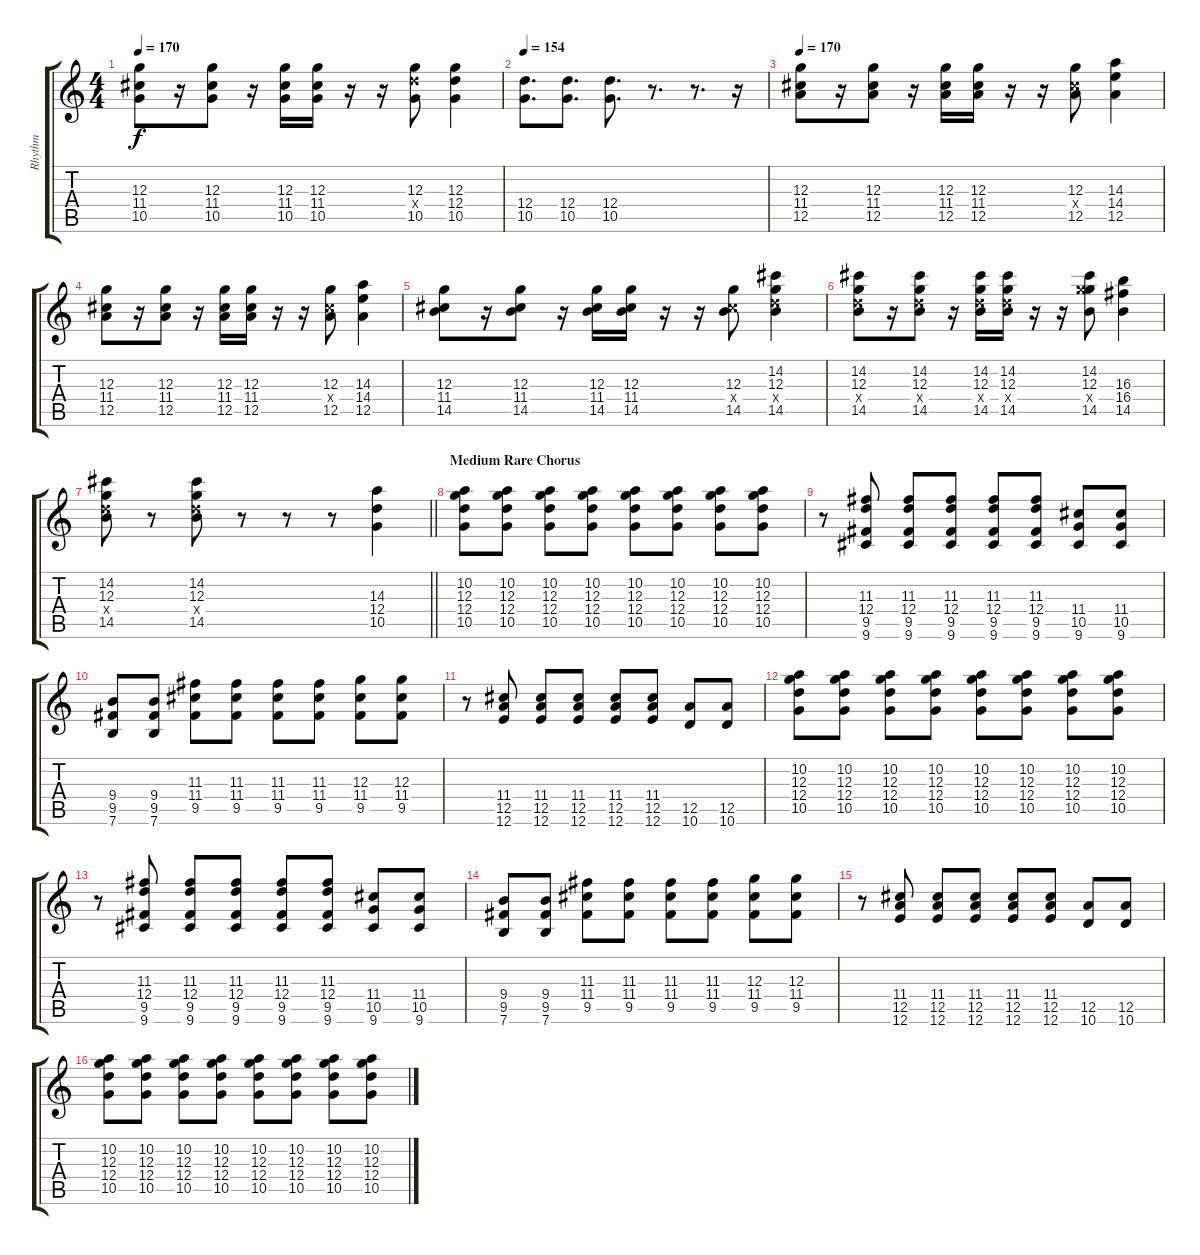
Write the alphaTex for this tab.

\track ("Rhythm" "Rhythm") {instrument overdrivenguitar}
\staff {score tabs}
\tuning (E4 B3 G3 D3 A2 E2) {hide}
\ts (4 4)
\tempo 170
\clef g2
\ks c
(12.3 11.4 10.5).8{dy f} r.16 (12.3 11.4 10.5).8 r.16 (12.3 11.4 10.5).16 (12.3 11.4 10.5).16 r.16 r.16 (12.3 12.4{x} 10.5).8 (12.3 12.4 10.5).4 |
\tempo 154
(12.4 10.5).8{d} (12.4 10.5).8{d} (12.4 10.5).8{d} r.8{d} r.8{d} r.16 |
\tempo 170
(12.3 11.4 12.5).8 r.16 (12.3 11.4 12.5).8 r.16 (12.3 11.4 12.5).16 (12.3 11.4 12.5).16 r.16 r.16 (12.3 11.4{x} 12.5).8 (14.3 14.4 12.5).4 |
(12.3 11.4 12.5).8 r.16 (12.3 11.4 12.5).8 r.16 (12.3 11.4 12.5).16 (12.3 11.4 12.5).16 r.16 r.16 (12.3 11.4{x} 12.5).8 (14.3 14.4 12.5).4 |
(12.3 11.4 14.5).8 r.16 (12.3 11.4 14.5).8 r.16 (12.3 11.4 14.5).16 (12.3 11.4 14.5).16 r.16 r.16 (12.3 11.4{x} 14.5).8 (14.2 12.3 12.4{x} 14.5).4 |
(14.2 12.3 12.4{x} 14.5).8 r.16 (14.2 12.3 12.4{x} 14.5).8 r.16 (14.2 12.3 12.4{x} 14.5).16 (14.2 12.3 12.4{x} 14.5).16 r.16 r.16 (14.2 12.3 17.4{x} 14.5).8 (16.3 16.4 14.5).4 |
\barLineRight lightlight
(14.2 12.3 12.4{x} 14.5).8 r.8 (14.2 12.3 12.4{x} 14.5).8 r.8 r.8 r.8 (14.3 12.4 10.5).4 |
\section ("" "Medium Rare Chorus")
(10.2 12.3 12.4 10.5).8 (10.2 12.3 12.4 10.5).8 (10.2 12.3 12.4 10.5).8 (10.2 12.3 12.4 10.5).8 (10.2 12.3 12.4 10.5).8 (10.2 12.3 12.4 10.5).8 (10.2 12.3 12.4 10.5).8 (10.2 12.3 12.4 10.5).8 |
r.8 (11.3 12.4 9.5 9.6).8 (11.3 12.4 9.5 9.6).8 (11.3 12.4 9.5 9.6).8 (11.3 12.4 9.5 9.6).8 (11.3 12.4 9.5 9.6).8 (11.4 10.5 9.6).8 (11.4 10.5 9.6).8 |
(9.4 9.5 7.6).8 (9.4 9.5 7.6).8 (11.3 11.4 9.5).8 (11.3 11.4 9.5).8 (11.3 11.4 9.5).8 (11.3 11.4 9.5).8 (12.3 11.4 9.5).8 (12.3 11.4 9.5).8 |
r.8 (11.4 12.5 12.6).8 (11.4 12.5 12.6).8 (11.4 12.5 12.6).8 (11.4 12.5 12.6).8 (11.4 12.5 12.6).8 (12.5 10.6).8 (12.5 10.6).8 |
(10.2 12.3 12.4 10.5).8 (10.2 12.3 12.4 10.5).8 (10.2 12.3 12.4 10.5).8 (10.2 12.3 12.4 10.5).8 (10.2 12.3 12.4 10.5).8 (10.2 12.3 12.4 10.5).8 (10.2 12.3 12.4 10.5).8 (10.2 12.3 12.4 10.5).8 |
r.8 (11.3 12.4 9.5 9.6).8 (11.3 12.4 9.5 9.6).8 (11.3 12.4 9.5 9.6).8 (11.3 12.4 9.5 9.6).8 (11.3 12.4 9.5 9.6).8 (11.4 10.5 9.6).8 (11.4 10.5 9.6).8 |
(9.4 9.5 7.6).8 (9.4 9.5 7.6).8 (11.3 11.4 9.5).8 (11.3 11.4 9.5).8 (11.3 11.4 9.5).8 (11.3 11.4 9.5).8 (12.3 11.4 9.5).8 (12.3 11.4 9.5).8 |
r.8 (11.4 12.5 12.6).8 (11.4 12.5 12.6).8 (11.4 12.5 12.6).8 (11.4 12.5 12.6).8 (11.4 12.5 12.6).8 (12.5 10.6).8 (12.5 10.6).8 |
(10.2 12.3 12.4 10.5).8 (10.2 12.3 12.4 10.5).8 (10.2 12.3 12.4 10.5).8 (10.2 12.3 12.4 10.5).8 (10.2 12.3 12.4 10.5).8 (10.2 12.3 12.4 10.5).8 (10.2 12.3 12.4 10.5).8 (10.2 12.3 12.4 10.5).8
